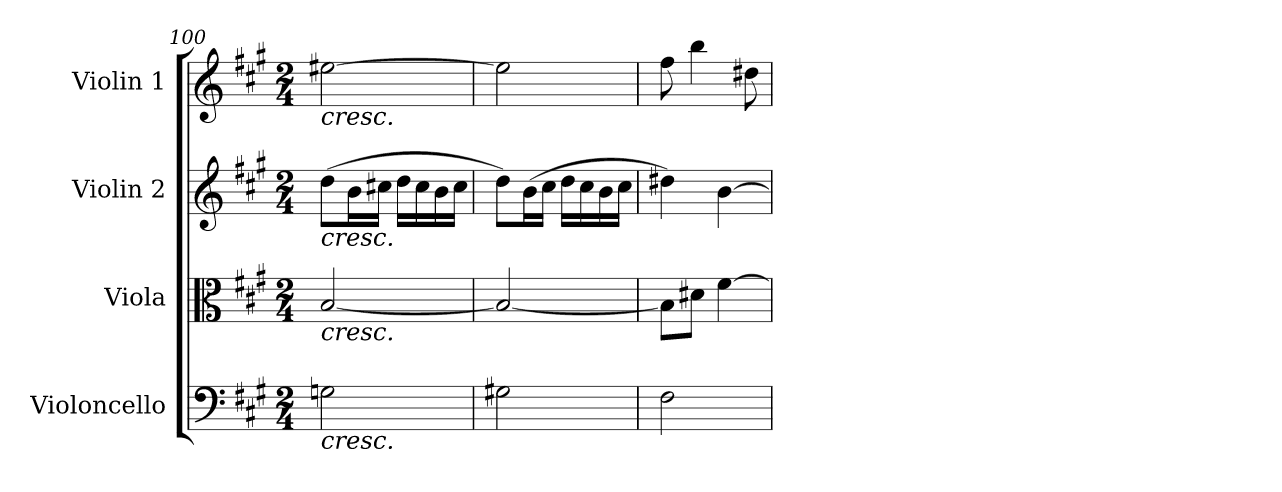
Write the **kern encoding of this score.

**kern	**kern	**kern	**kern
*part4	*part3	*part2	*part1
*staff4	*staff3	*staff2	*staff1
*I"Violoncello	*I"Viola	*I"Violin 2	*I"Violin 1
*I'Vc	*I'Vla	*I'Vln	*I'Vln
*clefF4	*clefC3	*clefG2	*clefG2
*k[f#c#g#]	*k[f#c#g#]	*k[f#c#g#]	*k[f#c#g#]
*M2/4	*M2/4	*M2/4	*M2/4
=100	=100	=100	=100
!	!	!	!LO:TX:b:i:t=cresc.
!	!	!LO:TX:b:i:t=cresc.	!
!	!LO:TX:b:i:t=cresc.	!	!
!LO:TX:b:i:t=cresc.	!	!	!
2Gn\	[2B/	(8dd\L	[2ee#X\
.	.	16b\L	.
.	.	16cc#X\JJ	.
.	.	16dd\LL	.
.	.	16cc#\	.
.	.	16b\	.
.	.	16cc#\JJ	.
!!LO:LB:g=z
=101	=101	=101	=101
2G#X\	2B/_	8dd\L)	2ee#\]
.	.	(16b\L	.
.	.	16cc#\JJ	.
.	.	16dd\LL	.
.	.	16cc#\	.
.	.	16b\	.
.	.	16cc#\JJ	.
=102	=102	=102	=102
2F#\	8B\L]	4dd#X\)	8ff#\
.	8d#X\J	.	4bb\
.	[4f#\	[4b\	.
.	.	.	8dd#X\
=	=	=	=
*-	*-	*-	*-
